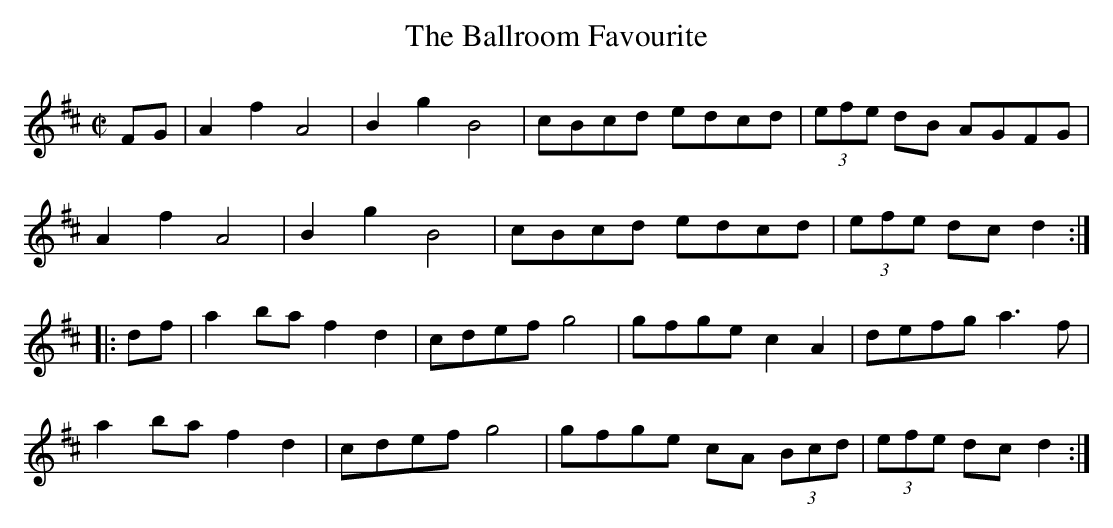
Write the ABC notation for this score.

X:1
T:Ballroom Favourite, The
M:C|
L:1/8
K:D
FG | A2f2 A4 | B2g2 B4 | cBcd edcd | (3efe dB AGFG |
A2f2 A4 | B2g2 B4 | cBcd edcd | (3efe dc d2 :|
|: df | a2ba f2d2 | cdef g4 | gfge c2A2 | defg a3f |
a2ba f2d2 | cdef g4 | gfge cA (3Bcd | (3efe dc d2 :|
